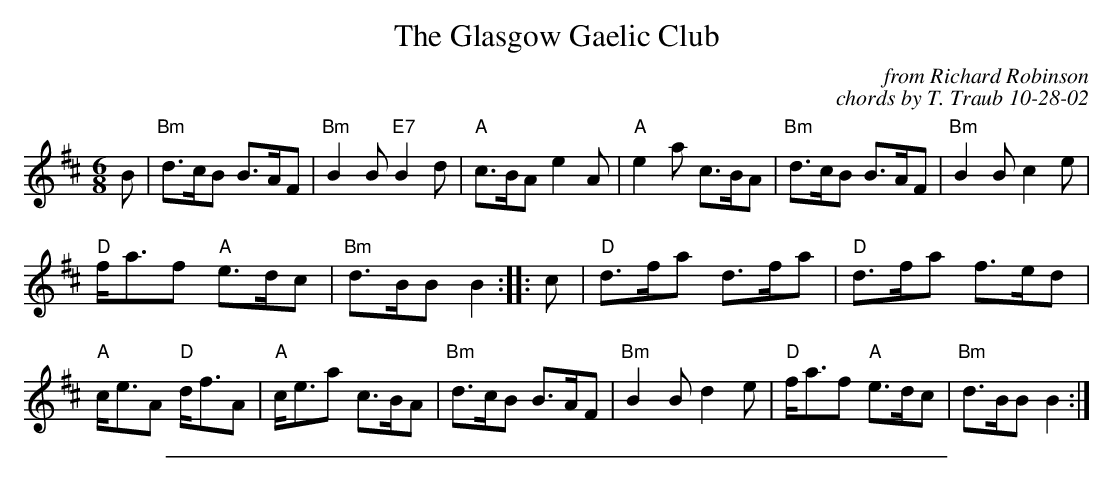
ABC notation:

X:1
T: The Glasgow Gaelic Club
C:from Richard Robinson
C:chords by T. Traub 10-28-02
M:6/8
K:Bm
B |\
"Bm"d>cB    B>AF | "Bm"B2B "E7"B2d  |\
 "A"c>BA    e2A  |  "A"e2a     c>BA |\
"Bm"d>cB    B>AF | "Bm"B2B     c2e  |
 "D"f<af "A"e>dc | "Bm"d>BB    B2  ::\
c |\
 "D"d>fa    d>fa |  "D"d>fa f>ed |
 "A"c<eA "D"d<fA |  "A"c<ea c>BA |\
"Bm"d>cB    B>AF | "Bm"B2B  d2e  |\
 "D"f<af "A"e>dc | "Bm"d>BB B2  :|
